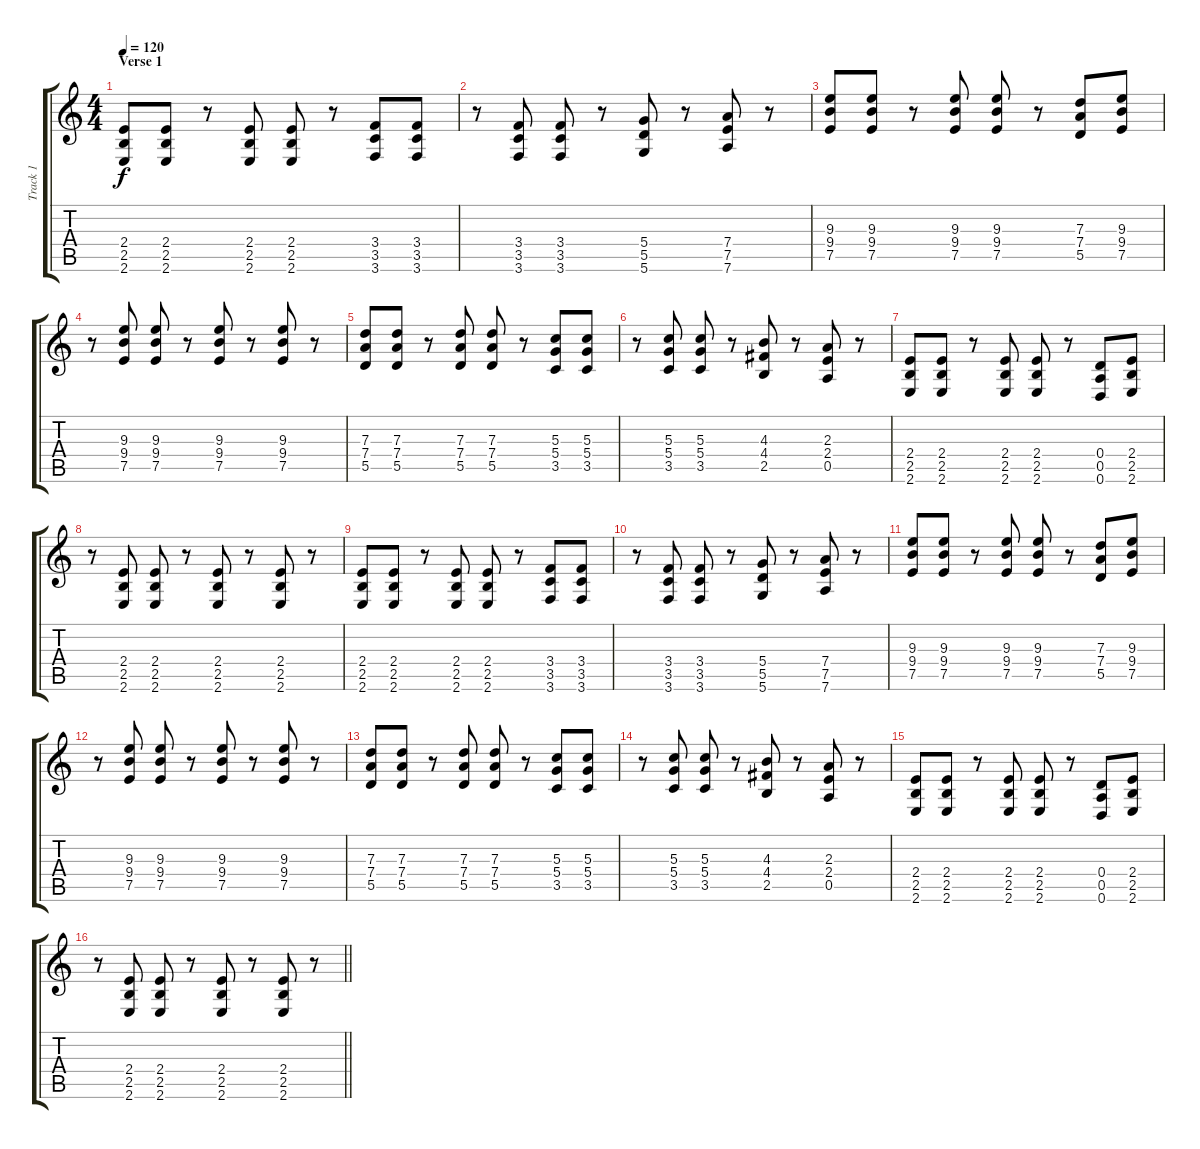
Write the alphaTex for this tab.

\track ("Track 1" "Track 1") {instrument distortionguitar}
\staff {score tabs}
\tuning (E4 B3 G3 D3 A2 D2) {hide}
\ts (4 4)
\section ("" "Verse 1")
\tempo 120
\clef g2
\ks c
(2.4 2.5 2.6).8{dy f} (2.4 2.5 2.6).8 r.8 (2.4 2.5 2.6).8 (2.4 2.5 2.6).8 r.8 (3.4 3.5 3.6).8 (3.4 3.5 3.6).8 |
r.8 (3.4 3.5 3.6).8 (3.4 3.5 3.6).8 r.8 (5.4 5.5 5.6).8 r.8 (7.4 7.5 7.6).8 r.8 |
(9.3 9.4 7.5).8 (9.3 9.4 7.5).8 r.8 (9.3 9.4 7.5).8 (9.3 9.4 7.5).8 r.8 (7.3 7.4 5.5).8 (9.3 9.4 7.5).8 |
r.8 (9.3 9.4 7.5).8 (9.3 9.4 7.5).8 r.8 (9.3 9.4 7.5).8 r.8 (9.3 9.4 7.5).8 r.8 |
(7.3 7.4 5.5).8 (7.3 7.4 5.5).8 r.8 (7.3 7.4 5.5).8 (7.3 7.4 5.5).8 r.8 (5.3 5.4 3.5).8 (5.3 5.4 3.5).8 |
r.8 (5.3 5.4 3.5).8 (5.3 5.4 3.5).8 r.8 (4.3 4.4 2.5).8 r.8 (2.3 2.4 0.5).8 r.8 |
(2.4 2.5 2.6).8 (2.4 2.5 2.6).8 r.8 (2.4 2.5 2.6).8 (2.4 2.5 2.6).8 r.8 (0.4 0.5 0.6).8 (2.4 2.5 2.6).8 |
r.8 (2.4 2.5 2.6).8 (2.4 2.5 2.6).8 r.8 (2.4 2.5 2.6).8 r.8 (2.4 2.5 2.6).8 r.8 |
(2.4 2.5 2.6).8 (2.4 2.5 2.6).8 r.8 (2.4 2.5 2.6).8 (2.4 2.5 2.6).8 r.8 (3.4 3.5 3.6).8 (3.4 3.5 3.6).8 |
r.8 (3.4 3.5 3.6).8 (3.4 3.5 3.6).8 r.8 (5.4 5.5 5.6).8 r.8 (7.4 7.5 7.6).8 r.8 |
(9.3 9.4 7.5).8 (9.3 9.4 7.5).8 r.8 (9.3 9.4 7.5).8 (9.3 9.4 7.5).8 r.8 (7.3 7.4 5.5).8 (9.3 9.4 7.5).8 |
r.8 (9.3 9.4 7.5).8 (9.3 9.4 7.5).8 r.8 (9.3 9.4 7.5).8 r.8 (9.3 9.4 7.5).8 r.8 |
(7.3 7.4 5.5).8 (7.3 7.4 5.5).8 r.8 (7.3 7.4 5.5).8 (7.3 7.4 5.5).8 r.8 (5.3 5.4 3.5).8 (5.3 5.4 3.5).8 |
r.8 (5.3 5.4 3.5).8 (5.3 5.4 3.5).8 r.8 (4.3 4.4 2.5).8 r.8 (2.3 2.4 0.5).8 r.8 |
(2.4 2.5 2.6).8 (2.4 2.5 2.6).8 r.8 (2.4 2.5 2.6).8 (2.4 2.5 2.6).8 r.8 (0.4 0.5 0.6).8 (2.4 2.5 2.6).8 |
\barLineRight lightlight
r.8 (2.4 2.5 2.6).8 (2.4 2.5 2.6).8 r.8 (2.4 2.5 2.6).8 r.8 (2.4 2.5 2.6).8 r.8
